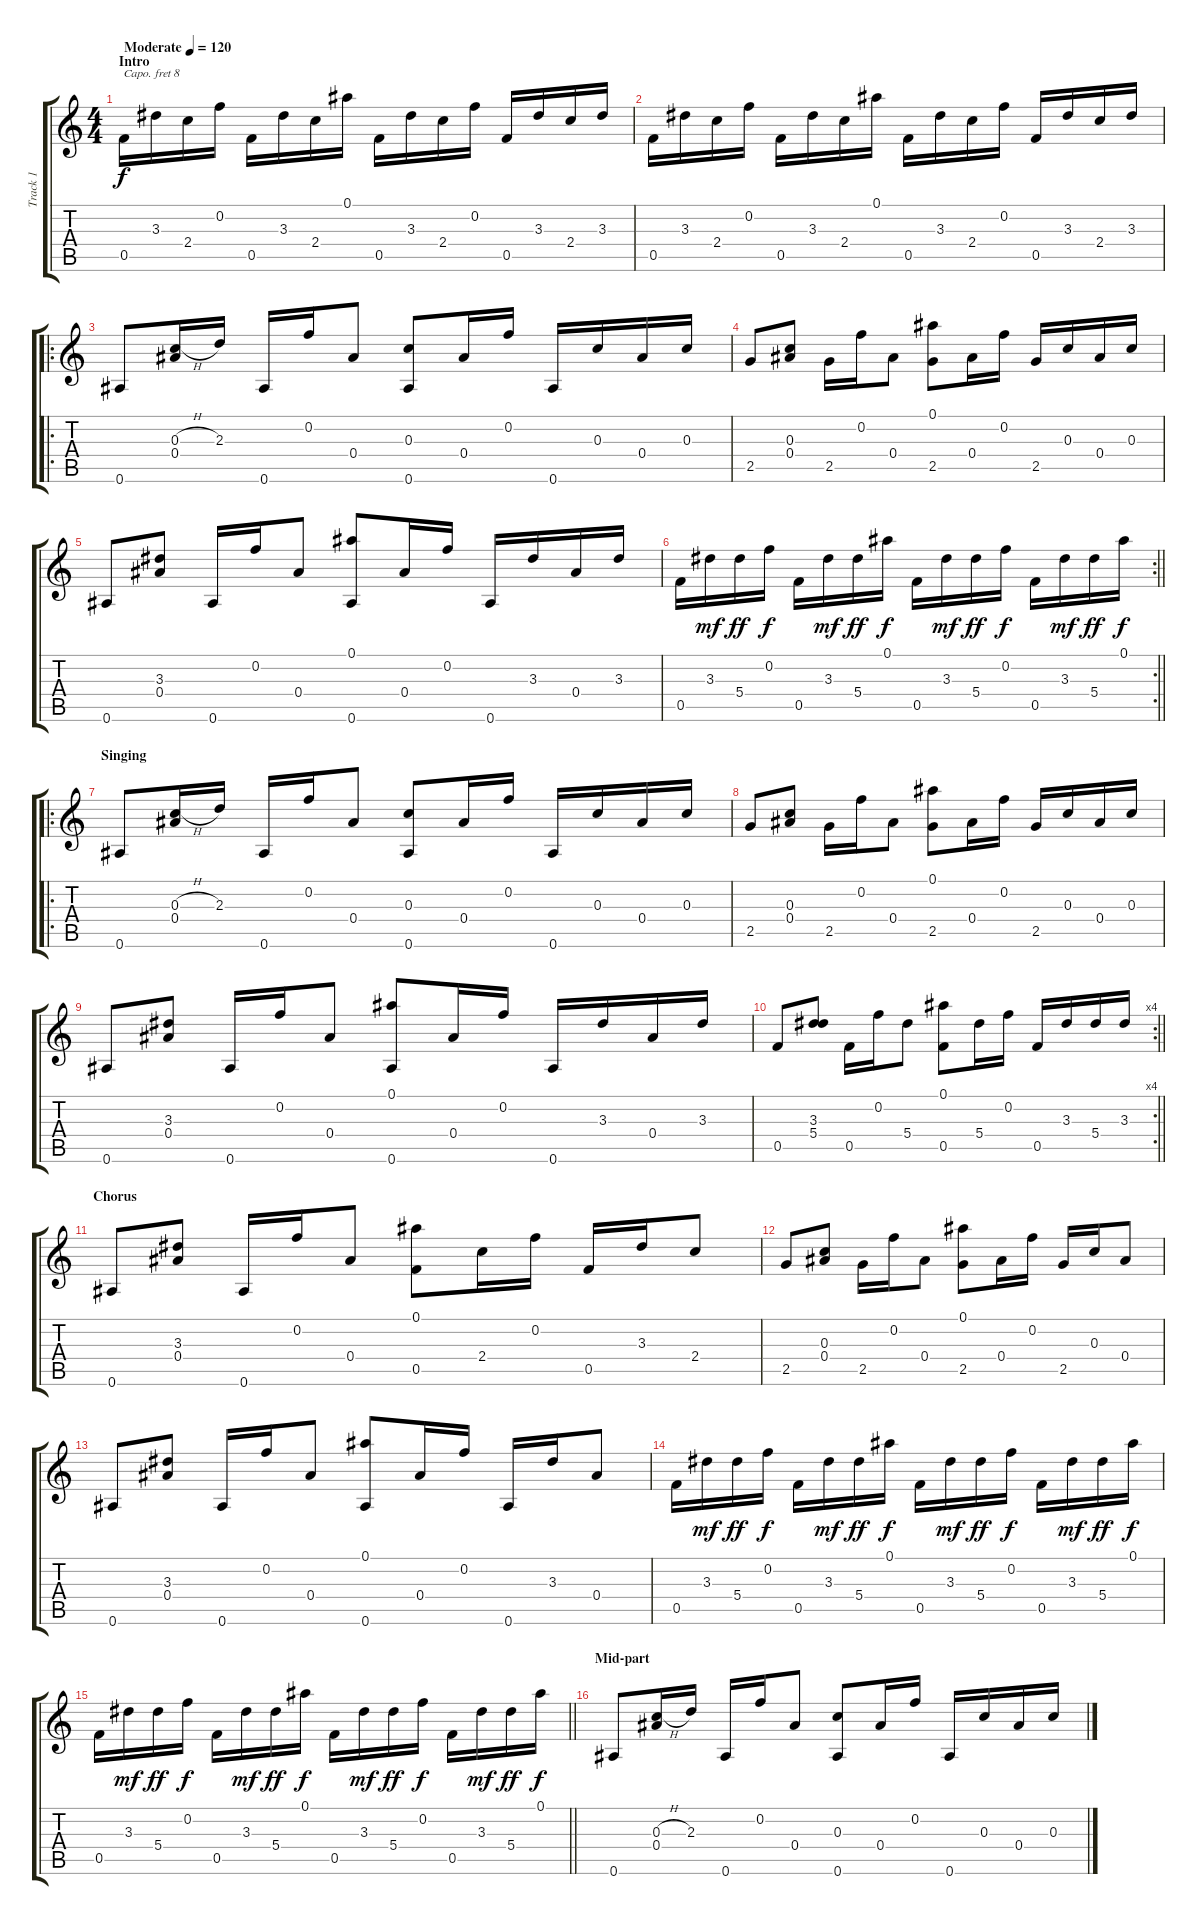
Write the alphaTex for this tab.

\track ("Track 1" "Track 1") {instrument acousticguitarsteel}
\staff {score tabs}
\capo 8
\tuning (D4 A3 E3 D3 A2 D2) {hide}
\ts (4 4)
\section ("" "Intro")
\tempo (120 "Moderate")
\clef g2
\ks c
0.5.16{dy f instrument acousticguitarsteel} 3.3.16 2.4.16 0.2.16 0.5.16 3.3.16 2.4.16 0.1.16 0.5.16 3.3.16 2.4.16 0.2.16 0.5.16 3.3.16 2.4.16 3.3.16 |
0.5.16 3.3.16 2.4.16 0.2.16 0.5.16 3.3.16 2.4.16 0.1.16 0.5.16 3.3.16 2.4.16 0.2.16 0.5.16 3.3.16 2.4.16 3.3.16 |
\ro
0.6.8 (0.3{h} 0.4).16 2.3.16 0.6.16 0.2.16 0.4.8 (0.3 0.6).8 0.4.16 0.2.16 0.6.16 0.3.16 0.4.16 0.3.16 |
2.5.8 (0.3 0.4).8 2.5.16 0.2.16 0.4.8 (0.1 2.5).8 0.4.16 0.2.16 2.5.16 0.3.16 0.4.16 0.3.16 |
0.6.8 (3.3 0.4).8 0.6.16 0.2.16 0.4.8 (0.1 0.6).8 0.4.16 0.2.16 0.6.16 3.3.16 0.4.16 3.3.16 |
\rc 2
\barLineRight lightlight
0.5.16 3.3.16{dy mf} 5.4.16{dy ff} 0.2.16{dy f} 0.5.16 3.3.16{dy mf} 5.4.16{dy ff} 0.1.16{dy f} 0.5.16 3.3.16{dy mf} 5.4.16{dy ff} 0.2.16{dy f} 0.5.16 3.3.16{dy mf} 5.4.16{dy ff} 0.1.16{dy f} |
\ro
\section ("" "Singing")
0.6.8 (0.3{h} 0.4).16 2.3.16 0.6.16 0.2.16 0.4.8 (0.3 0.6).8 0.4.16 0.2.16 0.6.16 0.3.16 0.4.16 0.3.16 |
2.5.8 (0.3 0.4).8 2.5.16 0.2.16 0.4.8 (0.1 2.5).8 0.4.16 0.2.16 2.5.16 0.3.16 0.4.16 0.3.16 |
0.6.8 (3.3 0.4).8 0.6.16 0.2.16 0.4.8 (0.1 0.6).8 0.4.16 0.2.16 0.6.16 3.3.16 0.4.16 3.3.16 |
\rc 4
\barLineRight lightlight
0.5.8 (3.3 5.4).8 0.5.16 0.2.16 5.4.8 (0.1 0.5).8 5.4.16 0.2.16 0.5.16 3.3.16 5.4.16 3.3.16 |
\section ("" "Chorus")
0.6.8 (3.3 0.4).8 0.6.16 0.2.16 0.4.8 (0.1 0.5).8 2.4.16 0.2.16 0.5.16 3.3.16 2.4.8 |
2.5.8 (0.3 0.4).8 2.5.16 0.2.16 0.4.8 (0.1 2.5).8 0.4.16 0.2.16 2.5.16 0.3.16 0.4.8 |
0.6.8 (3.3 0.4).8 0.6.16 0.2.16 0.4.8 (0.1 0.6).8 0.4.16 0.2.16 0.6.16 3.3.16 0.4.8 |
0.5.16 3.3.16{dy mf} 5.4.16{dy ff} 0.2.16{dy f} 0.5.16 3.3.16{dy mf} 5.4.16{dy ff} 0.1.16{dy f} 0.5.16 3.3.16{dy mf} 5.4.16{dy ff} 0.2.16{dy f} 0.5.16 3.3.16{dy mf} 5.4.16{dy ff} 0.1.16{dy f} |
\barLineRight lightlight
0.5.16 3.3.16{dy mf} 5.4.16{dy ff} 0.2.16{dy f} 0.5.16 3.3.16{dy mf} 5.4.16{dy ff} 0.1.16{dy f} 0.5.16 3.3.16{dy mf} 5.4.16{dy ff} 0.2.16{dy f} 0.5.16 3.3.16{dy mf} 5.4.16{dy ff} 0.1.16{dy f} |
\section ("" "Mid-part")
0.6.8 (0.3{h} 0.4).16 2.3.16 0.6.16 0.2.16 0.4.8 (0.3 0.6).8 0.4.16 0.2.16 0.6.16 0.3.16 0.4.16 0.3.16
